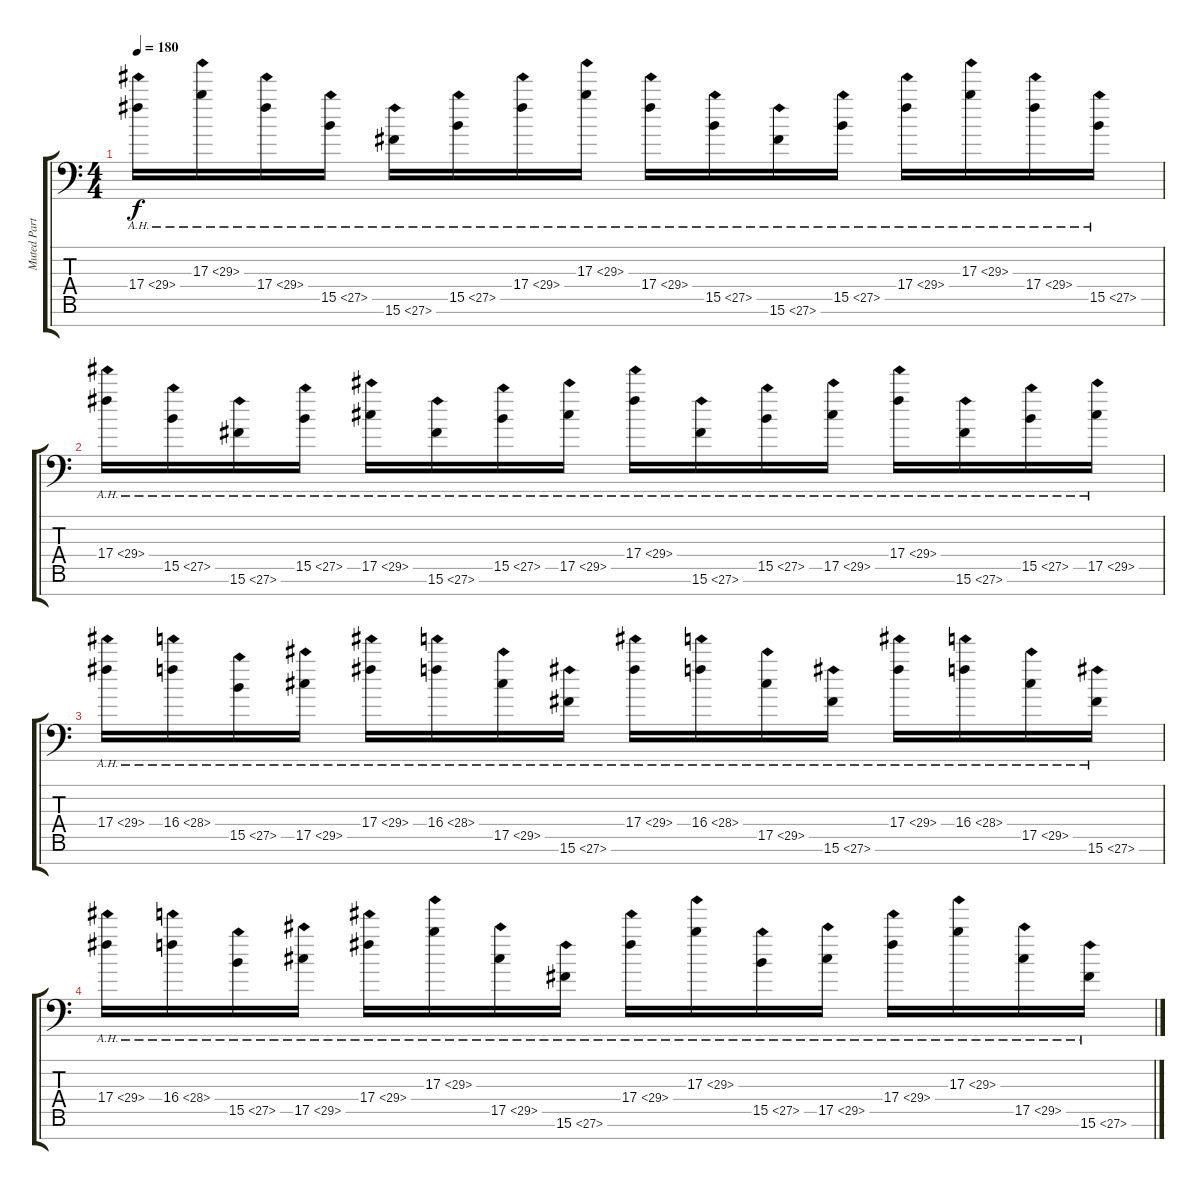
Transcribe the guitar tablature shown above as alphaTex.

\track ("Muted Part" "Muted Part") {instrument electricguitarmuted}
\staff {score tabs}
\tuning (Eb4 Bb3 Gb3 Db3 Ab2 Eb2 Bb1) {hide}
\ts (4 4)
\tempo 180
\clef f4
\ks c
17.4{ah 12}.16{dy f} 17.3{ah 12}.16 17.4{ah 12}.16 15.5{ah 12}.16 15.6{ah 12}.16 15.5{ah 12}.16 17.4{ah 12}.16 17.3{ah 12}.16 17.4{ah 12}.16 15.5{ah 12}.16 15.6{ah 12}.16 15.5{ah 12}.16 17.4{ah 12}.16 17.3{ah 12}.16 17.4{ah 12}.16 15.5{ah 12}.16 |
17.4{ah 12}.16 15.5{ah 12}.16 15.6{ah 12}.16 15.5{ah 12}.16 17.5{ah 12}.16 15.6{ah 12}.16 15.5{ah 12}.16 17.5{ah 12}.16 17.4{ah 12}.16 15.6{ah 12}.16 15.5{ah 12}.16 17.5{ah 12}.16 17.4{ah 12}.16 15.6{ah 12}.16 15.5{ah 12}.16 17.5{ah 12}.16 |
17.4{ah 12}.16 16.4{ah 12}.16 15.5{ah 12}.16 17.5{ah 12}.16 17.4{ah 12}.16 16.4{ah 12}.16 17.5{ah 12}.16 15.6{ah 12}.16 17.4{ah 12}.16 16.4{ah 12}.16 17.5{ah 12}.16 15.6{ah 12}.16 17.4{ah 12}.16 16.4{ah 12}.16 17.5{ah 12}.16 15.6{ah 12}.16 |
17.4{ah 12}.16 16.4{ah 12}.16 15.5{ah 12}.16 17.5{ah 12}.16 17.4{ah 12}.16 17.3{ah 12}.16 17.5{ah 12}.16 15.6{ah 12}.16 17.4{ah 12}.16 17.3{ah 12}.16 15.5{ah 12}.16 17.5{ah 12}.16 17.4{ah 12}.16 17.3{ah 12}.16 17.5{ah 12}.16 15.6{ah 12}.16
